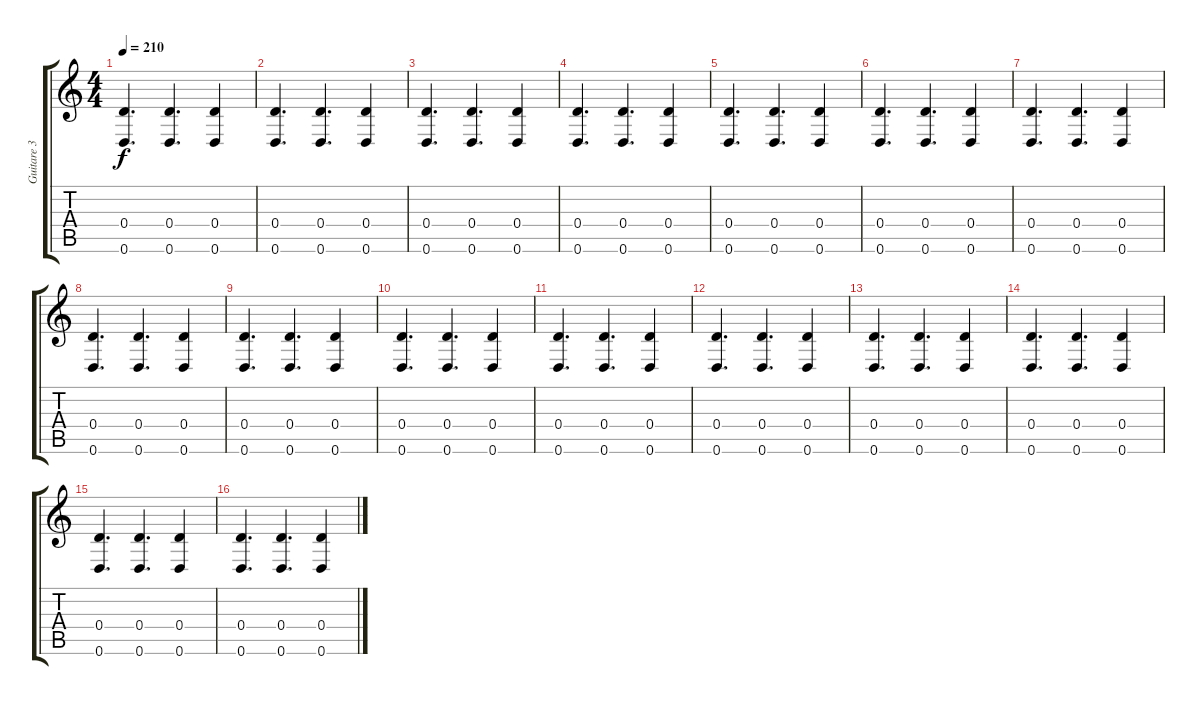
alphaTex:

\track ("Guitare 3" "Guitare 3") {instrument acousticguitarsteel}
\staff {score tabs}
\tuning (E4 B3 G3 D3 A2 D2) {hide}
\ts (4 4)
\tempo 210
\clef g2
\ks c
(0.4 0.6).4{d dy f instrument distortionguitar} (0.4 0.6).4{d} (0.4 0.6).4 |
(0.4 0.6).4{d} (0.4 0.6).4{d} (0.4 0.6).4 |
(0.4 0.6).4{d} (0.4 0.6).4{d} (0.4 0.6).4 |
(0.4 0.6).4{d} (0.4 0.6).4{d} (0.4 0.6).4 |
(0.4 0.6).4{d} (0.4 0.6).4{d} (0.4 0.6).4 |
(0.4 0.6).4{d} (0.4 0.6).4{d} (0.4 0.6).4 |
(0.4 0.6).4{d} (0.4 0.6).4{d} (0.4 0.6).4 |
(0.4 0.6).4{d} (0.4 0.6).4{d} (0.4 0.6).4 |
(0.4 0.6).4{d} (0.4 0.6).4{d} (0.4 0.6).4 |
(0.4 0.6).4{d} (0.4 0.6).4{d} (0.4 0.6).4 |
(0.4 0.6).4{d} (0.4 0.6).4{d} (0.4 0.6).4 |
(0.4 0.6).4{d} (0.4 0.6).4{d} (0.4 0.6).4 |
(0.4 0.6).4{d} (0.4 0.6).4{d} (0.4 0.6).4 |
(0.4 0.6).4{d} (0.4 0.6).4{d} (0.4 0.6).4 |
(0.4 0.6).4{d} (0.4 0.6).4{d} (0.4 0.6).4 |
(0.4 0.6).4{d} (0.4 0.6).4{d} (0.4 0.6).4
